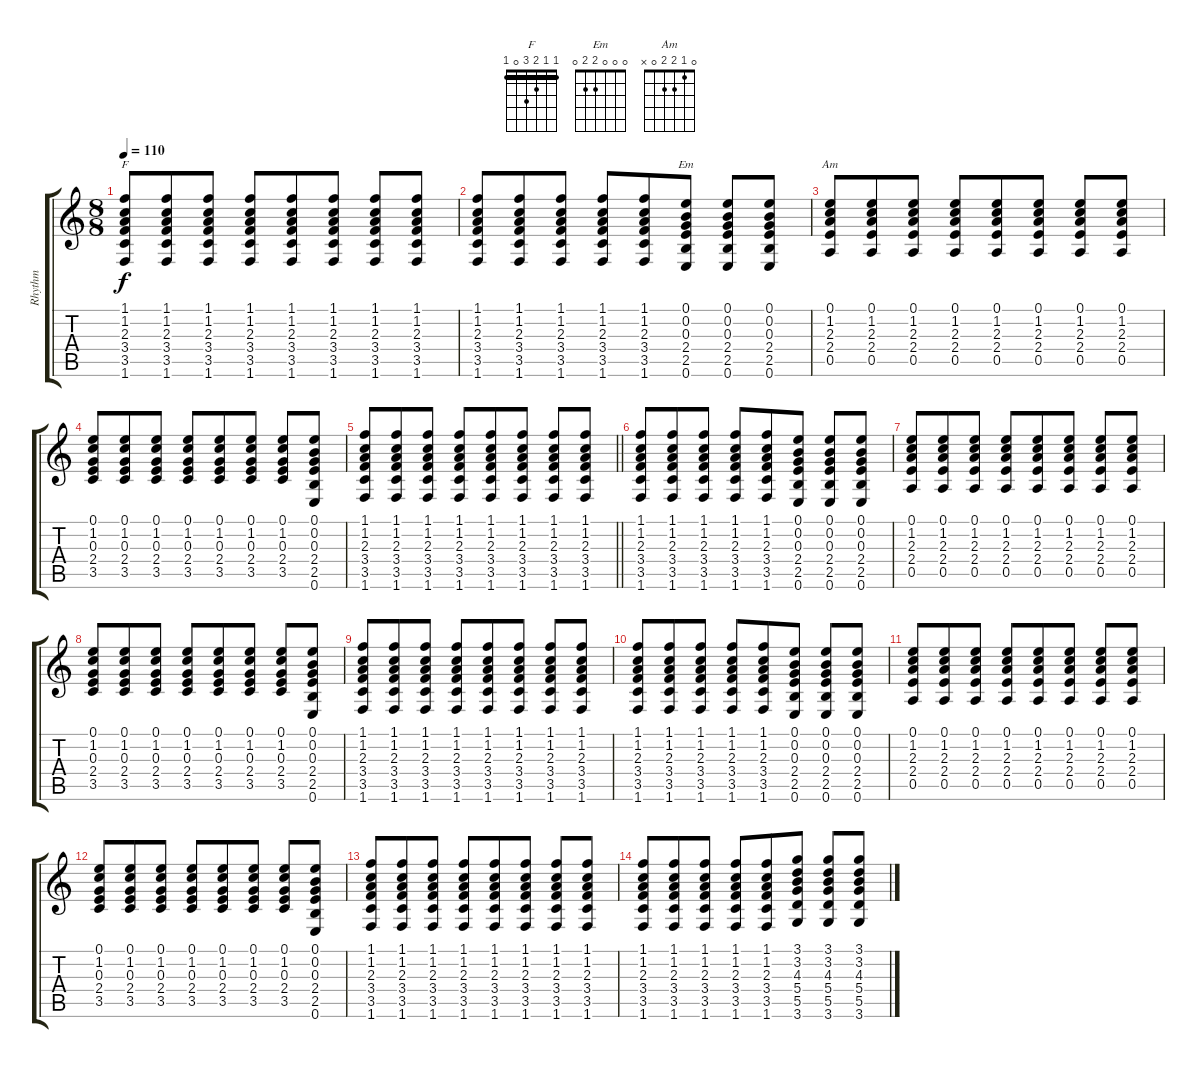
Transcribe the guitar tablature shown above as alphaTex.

\track ("Rhythm" "Rhythm") {instrument electricguitarjazz}
\staff {score tabs}
\tuning (E4 B3 G3 D3 A2 E2) {hide}
\chord ("F" 1 1 2 3 0 1) {barre 1}
\chord ("Em" 0 0 0 2 2 0)
\chord ("Am" 0 1 2 2 0 x)
\ts (8 8)
\tempo 110
\clef g2
\ks c
(1.1 1.2 2.3 3.4 3.5 1.6).8{ch "F" dy f} (1.1 1.2 2.3 3.4 3.5 1.6).8 (1.1 1.2 2.3 3.4 3.5 1.6).8 (1.1 1.2 2.3 3.4 3.5 1.6).8 (1.1 1.2 2.3 3.4 3.5 1.6).8 (1.1 1.2 2.3 3.4 3.5 1.6).8 (1.1 1.2 2.3 3.4 3.5 1.6).8 (1.1 1.2 2.3 3.4 3.5 1.6).8 |
(1.1 1.2 2.3 3.4 3.5 1.6).8 (1.1 1.2 2.3 3.4 3.5 1.6).8 (1.1 1.2 2.3 3.4 3.5 1.6).8 (1.1 1.2 2.3 3.4 3.5 1.6).8 (1.1 1.2 2.3 3.4 3.5 1.6).8 (0.1 0.2 0.3 2.4 2.5 0.6).8{ch "Em"} (0.1 0.2 0.3 2.4 2.5 0.6).8 (0.1 0.2 0.3 2.4 2.5 0.6).8 |
(0.1 1.2 2.3 2.4 0.5).8{ch "Am"} (0.1 1.2 2.3 2.4 0.5).8 (0.1 1.2 2.3 2.4 0.5).8 (0.1 1.2 2.3 2.4 0.5).8 (0.1 1.2 2.3 2.4 0.5).8 (0.1 1.2 2.3 2.4 0.5).8 (0.1 1.2 2.3 2.4 0.5).8 (0.1 1.2 2.3 2.4 0.5).8 |
(0.1 1.2 0.3 2.4 3.5).8 (0.1 1.2 0.3 2.4 3.5).8 (0.1 1.2 0.3 2.4 3.5).8 (0.1 1.2 0.3 2.4 3.5).8 (0.1 1.2 0.3 2.4 3.5).8 (0.1 1.2 0.3 2.4 3.5).8 (0.1 1.2 0.3 2.4 3.5).8 (0.1 0.2 0.3 2.4 2.5 0.6).8 |
\barLineRight lightlight
(1.1 1.2 2.3 3.4 3.5 1.6).8 (1.1 1.2 2.3 3.4 3.5 1.6).8 (1.1 1.2 2.3 3.4 3.5 1.6).8 (1.1 1.2 2.3 3.4 3.5 1.6).8 (1.1 1.2 2.3 3.4 3.5 1.6).8 (1.1 1.2 2.3 3.4 3.5 1.6).8 (1.1 1.2 2.3 3.4 3.5 1.6).8 (1.1 1.2 2.3 3.4 3.5 1.6).8 |
(1.1 1.2 2.3 3.4 3.5 1.6).8 (1.1 1.2 2.3 3.4 3.5 1.6).8 (1.1 1.2 2.3 3.4 3.5 1.6).8 (1.1 1.2 2.3 3.4 3.5 1.6).8 (1.1 1.2 2.3 3.4 3.5 1.6).8 (0.1 0.2 0.3 2.4 2.5 0.6).8 (0.1 0.2 0.3 2.4 2.5 0.6).8 (0.1 0.2 0.3 2.4 2.5 0.6).8 |
(0.1 1.2 2.3 2.4 0.5).8 (0.1 1.2 2.3 2.4 0.5).8 (0.1 1.2 2.3 2.4 0.5).8 (0.1 1.2 2.3 2.4 0.5).8 (0.1 1.2 2.3 2.4 0.5).8 (0.1 1.2 2.3 2.4 0.5).8 (0.1 1.2 2.3 2.4 0.5).8 (0.1 1.2 2.3 2.4 0.5).8 |
(0.1 1.2 0.3 2.4 3.5).8 (0.1 1.2 0.3 2.4 3.5).8 (0.1 1.2 0.3 2.4 3.5).8 (0.1 1.2 0.3 2.4 3.5).8 (0.1 1.2 0.3 2.4 3.5).8 (0.1 1.2 0.3 2.4 3.5).8 (0.1 1.2 0.3 2.4 3.5).8 (0.1 0.2 0.3 2.4 2.5 0.6).8 |
(1.1 1.2 2.3 3.4 3.5 1.6).8 (1.1 1.2 2.3 3.4 3.5 1.6).8 (1.1 1.2 2.3 3.4 3.5 1.6).8 (1.1 1.2 2.3 3.4 3.5 1.6).8 (1.1 1.2 2.3 3.4 3.5 1.6).8 (1.1 1.2 2.3 3.4 3.5 1.6).8 (1.1 1.2 2.3 3.4 3.5 1.6).8 (1.1 1.2 2.3 3.4 3.5 1.6).8 |
(1.1 1.2 2.3 3.4 3.5 1.6).8 (1.1 1.2 2.3 3.4 3.5 1.6).8 (1.1 1.2 2.3 3.4 3.5 1.6).8 (1.1 1.2 2.3 3.4 3.5 1.6).8 (1.1 1.2 2.3 3.4 3.5 1.6).8 (0.1 0.2 0.3 2.4 2.5 0.6).8 (0.1 0.2 0.3 2.4 2.5 0.6).8 (0.1 0.2 0.3 2.4 2.5 0.6).8 |
(0.1 1.2 2.3 2.4 0.5).8 (0.1 1.2 2.3 2.4 0.5).8 (0.1 1.2 2.3 2.4 0.5).8 (0.1 1.2 2.3 2.4 0.5).8 (0.1 1.2 2.3 2.4 0.5).8 (0.1 1.2 2.3 2.4 0.5).8 (0.1 1.2 2.3 2.4 0.5).8 (0.1 1.2 2.3 2.4 0.5).8 |
(0.1 1.2 0.3 2.4 3.5).8 (0.1 1.2 0.3 2.4 3.5).8 (0.1 1.2 0.3 2.4 3.5).8 (0.1 1.2 0.3 2.4 3.5).8 (0.1 1.2 0.3 2.4 3.5).8 (0.1 1.2 0.3 2.4 3.5).8 (0.1 1.2 0.3 2.4 3.5).8 (0.1 0.2 0.3 2.4 2.5 0.6).8 |
(1.1 1.2 2.3 3.4 3.5 1.6).8 (1.1 1.2 2.3 3.4 3.5 1.6).8 (1.1 1.2 2.3 3.4 3.5 1.6).8 (1.1 1.2 2.3 3.4 3.5 1.6).8 (1.1 1.2 2.3 3.4 3.5 1.6).8 (1.1 1.2 2.3 3.4 3.5 1.6).8 (1.1 1.2 2.3 3.4 3.5 1.6).8 (1.1 1.2 2.3 3.4 3.5 1.6).8 |
(1.1 1.2 2.3 3.4 3.5 1.6).8 (1.1 1.2 2.3 3.4 3.5 1.6).8 (1.1 1.2 2.3 3.4 3.5 1.6).8 (1.1 1.2 2.3 3.4 3.5 1.6).8 (1.1 1.2 2.3 3.4 3.5 1.6).8 (3.1 3.2 4.3 5.4 5.5 3.6).8 (3.1 3.2 4.3 5.4 5.5 3.6).8 (3.1 3.2 4.3 5.4 5.5 3.6).8
